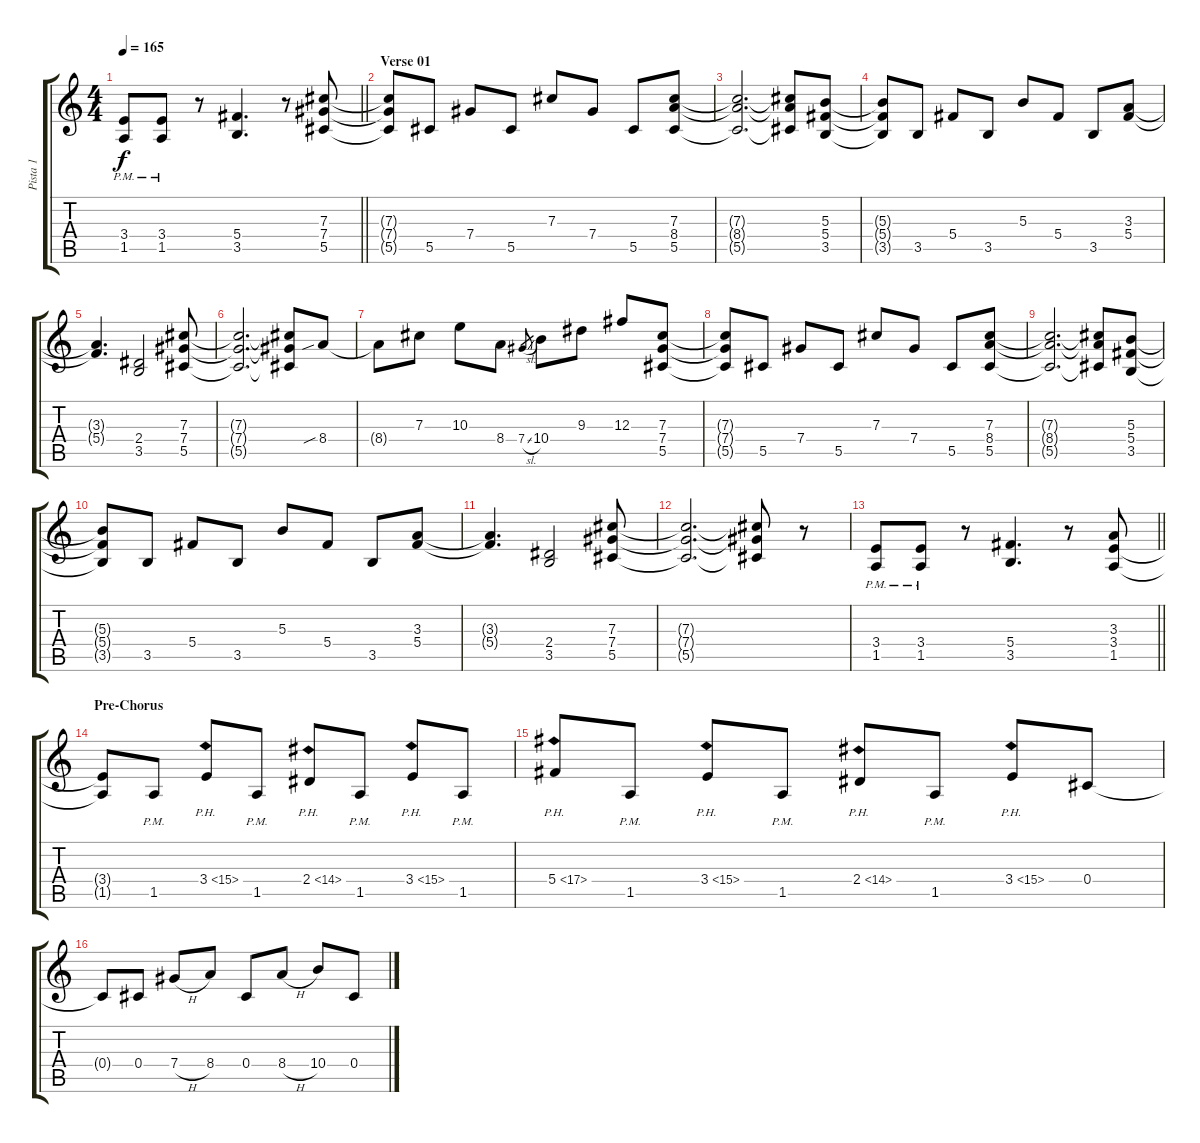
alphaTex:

\track ("Pista 1" "Pista 1") {instrument overdrivenguitar}
\staff {score tabs}
\tuning (Eb4 Bb3 Gb3 Db3 Ab2 Eb2) {hide}
\ts (4 4)
\tempo 165
\clef g2
\barLineRight lightlight
\ks c
(3.4{pm} 1.5{pm}).8{dy f} (3.4{pm} 1.5{pm}).8 r.8 (5.4 3.5).4{d} r.8 (7.3 7.4 5.5).8 |
\section ("" "Verse 01")
(7.3{t} 7.4{t} 5.5{t}).8 5.5.8 7.4.8 5.5.8 7.3.8 7.4.8 5.5.8 (7.3 8.4 5.5).8 |
(7.3{t} 8.4{t} 5.5{t}).2{d} (7.3{t} 8.4{t} 5.5{t}).8 (5.3 5.4 3.5).8 |
(5.3{t} 5.4{t} 3.5{t}).8 3.5.8 5.4.8 3.5.8 5.3.8 5.4.8 3.5.8 (3.3 5.4).8 |
(3.3{t} 5.4{t}).4{d} (2.4 3.5).2 (7.3 7.4 5.5).8 |
(7.3{t} 7.4{t} 5.5{t}).2{d} (7.3{t} 7.4{t} 5.5{t}).8 8.4{sib}.8 |
8.4{t}.8 7.3.8 10.3.8 8.4.8 7.4{sl}.8{gr} 10.4.8 9.3.8 12.3.8 (7.3 7.4 5.5).8 |
(7.3{t} 7.4{t} 5.5{t}).8 5.5.8 7.4.8 5.5.8 7.3.8 7.4.8 5.5.8 (7.3 8.4 5.5).8 |
(7.3{t} 8.4{t} 5.5{t}).2{d} (7.3{t} 8.4{t} 5.5{t}).8 (5.3 5.4 3.5).8 |
(5.3{t} 5.4{t} 3.5{t}).8 3.5.8 5.4.8 3.5.8 5.3.8 5.4.8 3.5.8 (3.3 5.4).8 |
(3.3{t} 5.4{t}).4{d} (2.4 3.5).2 (7.3 7.4 5.5).8 |
(7.3{t} 7.4{t} 5.5{t}).2{d} (7.3{t} 7.4{t} 5.5{t}).8 r.8 |
\barLineRight lightlight
(3.4{pm} 1.5{pm}).8 (3.4{pm} 1.5{pm}).8 r.8 (5.4 3.5).4{d} r.8 (3.3 3.4 1.5).8 |
\section ("" "Pre-Chorus")
(3.4{t} 1.5{t}).8 1.5{pm}.8 3.4{ph 12}.8 1.5{pm}.8 2.4{ph 12}.8 1.5{pm}.8 3.4{ph 12}.8 1.5{pm}.8 |
5.4{ph 12}.8 1.5{pm}.8 3.4{ph 12}.8 1.5{pm}.8 2.4{ph 12}.8 1.5{pm}.8 3.4{ph 12}.8 0.4.8 |
0.4{t}.8 0.4.8 7.4{h}.8 8.4.8 0.4.8 8.4{h}.8 10.4.8 0.4.8
